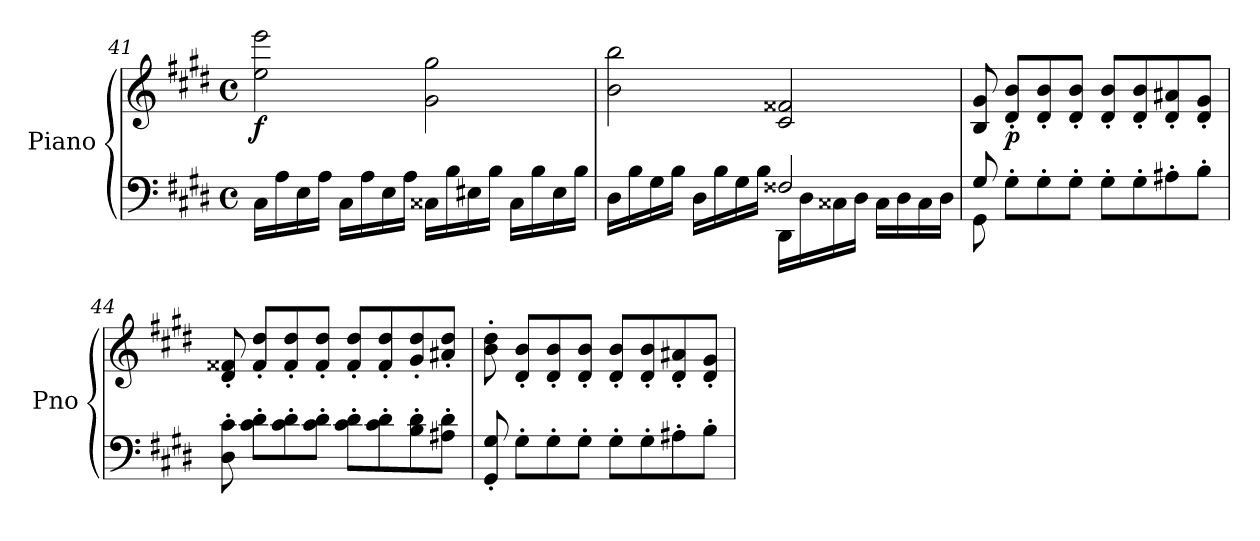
**kern	**kern	**dynam
*part1	*part1	*part1
*staff2	*staff1	*staff1/2
*I"Piano	*	*
*I'Pno	*	*
*clefF4	*clefG2	*
*k[f#c#g#d#]	*k[f#c#g#d#]	*
*M4/4	*M4/4	*
*met(c)	*met(c)	*
=41	=41	=41
!	!	!LO:DY:b
16C#\LL	2ee\ 2eee\	f
16A\	.	.
16E\	.	.
16A\JJ	.	.
16C#\LL	.	.
16A\	.	.
16E\	.	.
16A\JJ	.	.
16C##X\LL	2g#\ 2gg#\	.
16B\	.	.
16E#X\	.	.
16B\JJ	.	.
16C##\LL	.	.
16B\	.	.
16E#\	.	.
16B\JJ	.	.
=42	=42	=42
*^	*	*
2ryy	16D#\LL	2b\ 2bb\	.
.	16B\	.	.
.	16G#\	.	.
.	16B\JJ	.	.
.	16D#\LL	.	.
.	16B\	.	.
.	16G#\	.	.
.	16B\JJ	.	.
2F##X/	16DD#\LL	2c#/ 2f##X/	.
.	16D#\	.	.
.	16C##X\	.	.
.	16D#\JJ	.	.
.	16C##\LL	.	.
.	16D#\	.	.
.	16C##\	.	.
.	16D#\JJ	.	.
=43	=43	=43	=43
8G#/	8GG#\	8B/ 8g#/	.
!	!	!	!LO:DY:b
2..ryy	8G#'\L	8d#/' 8b/'L	p
.	8G#'\	8d#/' 8b/'	.
.	8G#'\J	8d#/' 8b/'J	.
.	8G#'\L	8d#/' 8b/'L	.
.	8G#'\	8d#/' 8b/'	.
.	8A#X'\	8d#/' 8a#X/'	.
.	8B'\J	8d#/' 8g#/'J	.
*v	*v	*	*
=44	=44	=44
8D#\' 8c#\'	8d#/' 8f##X/'	.
8c#\' 8d#\'L	8f##/' 8dd#/'L	.
8c#\' 8d#\'	8f##/' 8dd#/'	.
8c#\' 8d#\'J	8f##/' 8dd#/'J	.
8c#\' 8d#\'L	8f##/' 8dd#/'L	.
8c#\' 8d#\'	8f##/' 8dd#/'	.
8B\' 8d#\'	8g#/' 8dd#/'	.
8A#X\' 8d#\'J	8a#X/' 8dd#/'J	.
=45	=45	=45
8GG#/' 8G#/'	8b\' 8dd#\'	.
8G#'\L	8d#/' 8b/'L	.
8G#'\	8d#/' 8b/'	.
8G#'\J	8d#/' 8b/'J	.
8G#'\L	8d#/' 8b/'L	.
8G#'\	8d#/' 8b/'	.
8A#X'\	8d#/' 8a#X/'	.
8B'\J	8d#/' 8g#/'J	.
=	=	=
*-	*-	*-
